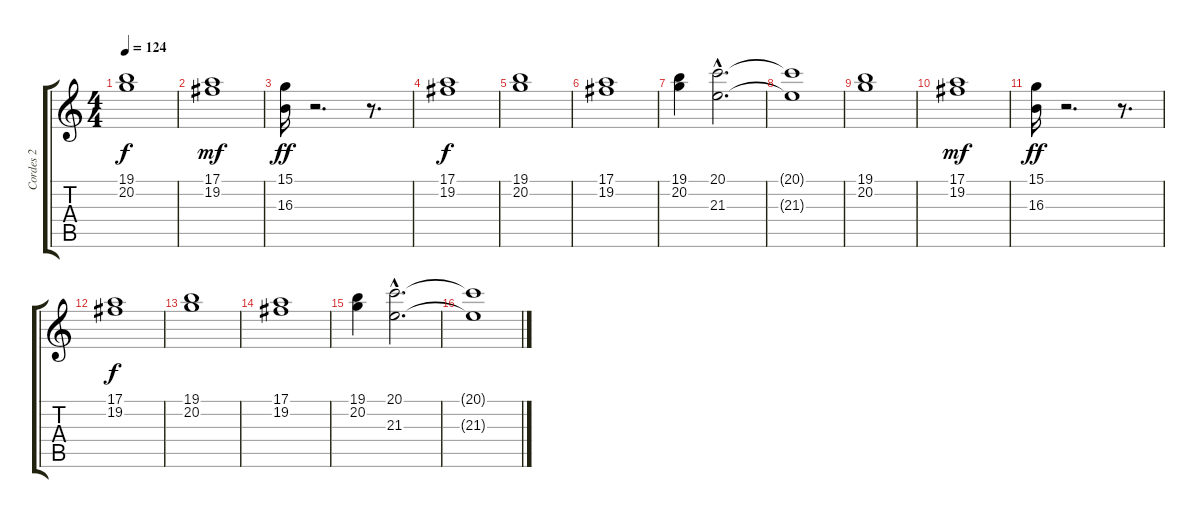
\track ("Cordes 2" "Cordes 2") {instrument stringensemble1}
\staff {score tabs}
\tuning (E4 B3 G3 D3 A2 E2) {hide}
\ts (4 4)
\tempo 124
\clef g2
\ks c
(19.1 20.2).1{dy f} |
(17.1 19.2).1{dy mf} |
(15.1 16.3).16{dy ff} r.2{d} r.8{d} |
(17.1 19.2).1{dy f} |
(19.1 20.2).1 |
(17.1 19.2).1 |
(19.1 20.2).4 (20.1{hac} 21.3{hac}).2{d} |
(20.1{t} 21.3{t}).1 |
(19.1 20.2).1 |
(17.1 19.2).1{dy mf} |
(15.1 16.3).16{dy ff} r.2{d} r.8{d} |
(17.1 19.2).1{dy f} |
(19.1 20.2).1 |
(17.1 19.2).1 |
(19.1 20.2).4 (20.1{hac} 21.3{hac}).2{d} |
(20.1{t} 21.3{t}).1
